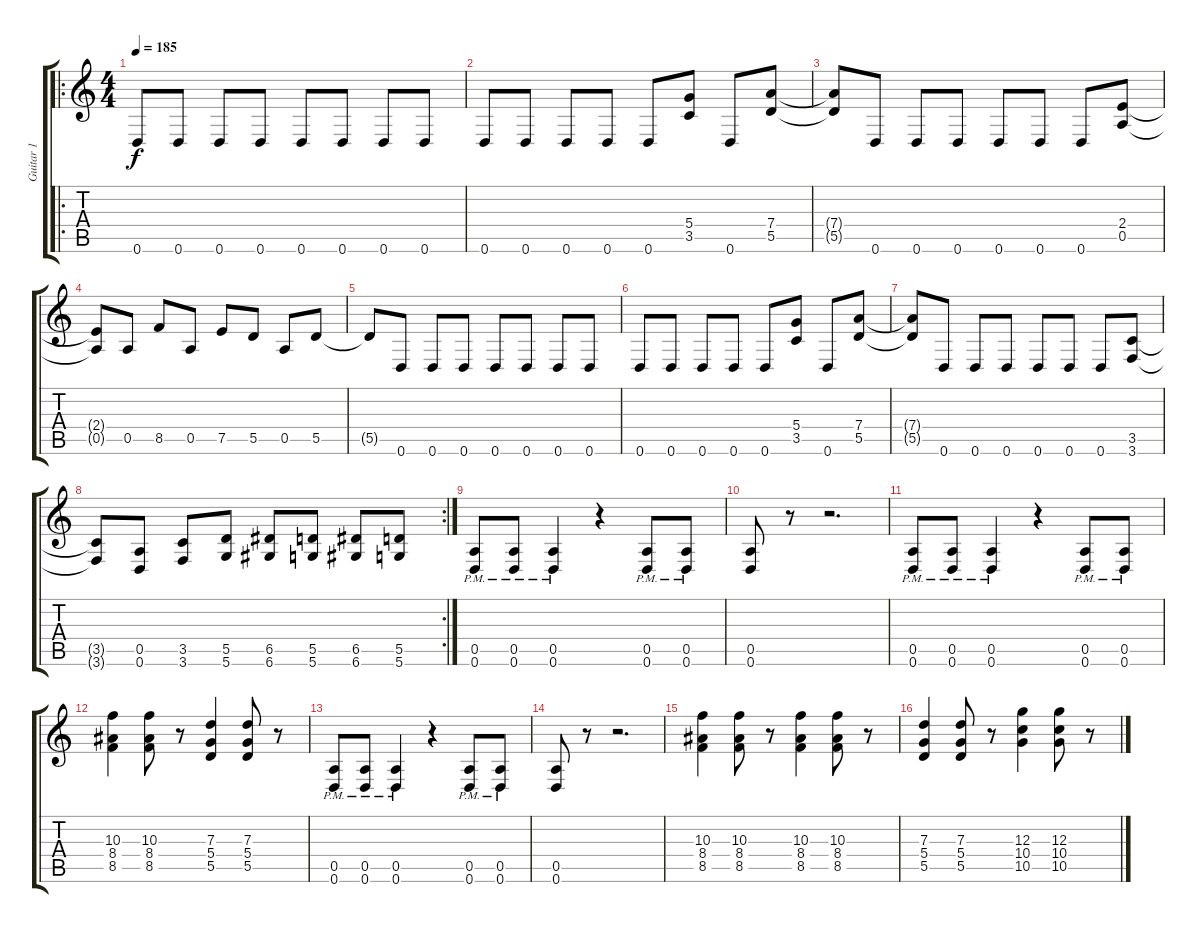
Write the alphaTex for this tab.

\track ("Guitar 1" "Guitar 1") {instrument distortionguitar}
\staff {score tabs}
\tuning (E4 B3 G3 D3 A2 D2) {hide}
\ro
\ts (4 4)
\tempo 185
\clef g2
\ks c
0.6.8{dy f} 0.6.8 0.6.8 0.6.8 0.6.8 0.6.8 0.6.8 0.6.8 |
0.6.8 0.6.8 0.6.8 0.6.8 0.6.8 (5.4 3.5).8 0.6.8 (7.4 5.5).8 |
(7.4{t} 5.5{t}).8 0.6.8 0.6.8 0.6.8 0.6.8 0.6.8 0.6.8 (2.4 0.5).8 |
(2.4{t} 0.5{t}).8 0.5.8 8.5.8 0.5.8 7.5.8 5.5.8 0.5.8 5.5.8 |
5.5{t}.8 0.6.8 0.6.8 0.6.8 0.6.8 0.6.8 0.6.8 0.6.8 |
0.6.8 0.6.8 0.6.8 0.6.8 0.6.8 (5.4 3.5).8 0.6.8 (7.4 5.5).8 |
(7.4{t} 5.5{t}).8 0.6.8 0.6.8 0.6.8 0.6.8 0.6.8 0.6.8 (3.5 3.6).8 |
\rc 2
(3.5{t} 3.6{t}).8 (0.5 0.6).8 (3.5 3.6).8 (5.5 5.6).8 (6.5 6.6).8 (5.5 5.6).8 (6.5 6.6).8 (5.5 5.6).8 |
(0.5{pm} 0.6{pm}).8 (0.5{pm} 0.6{pm}).8 (0.5{pm} 0.6{pm}).4 r.4 (0.5{pm} 0.6{pm}).8 (0.5{pm} 0.6{pm}).8 |
(0.5 0.6).8 r.8 r.2{d} |
(0.5{pm} 0.6{pm}).8 (0.5{pm} 0.6{pm}).8 (0.5{pm} 0.6{pm}).4 r.4 (0.5{pm} 0.6{pm}).8 (0.5{pm} 0.6{pm}).8 |
(10.3 8.4 8.5).4 (10.3 8.4 8.5).8 r.8 (7.3 5.4 5.5).4 (7.3 5.4 5.5).8 r.8 |
(0.5{pm} 0.6{pm}).8 (0.5{pm} 0.6{pm}).8 (0.5{pm} 0.6{pm}).4 r.4 (0.5{pm} 0.6{pm}).8 (0.5{pm} 0.6{pm}).8 |
(0.5 0.6).8 r.8 r.2{d} |
(10.3 8.4 8.5).4 (10.3 8.4 8.5).8 r.8 (10.3 8.4 8.5).4 (10.3 8.4 8.5).8 r.8 |
(7.3 5.4 5.5).4 (7.3 5.4 5.5).8 r.8 (12.3 10.4 10.5).4 (12.3 10.4 10.5).8 r.8
